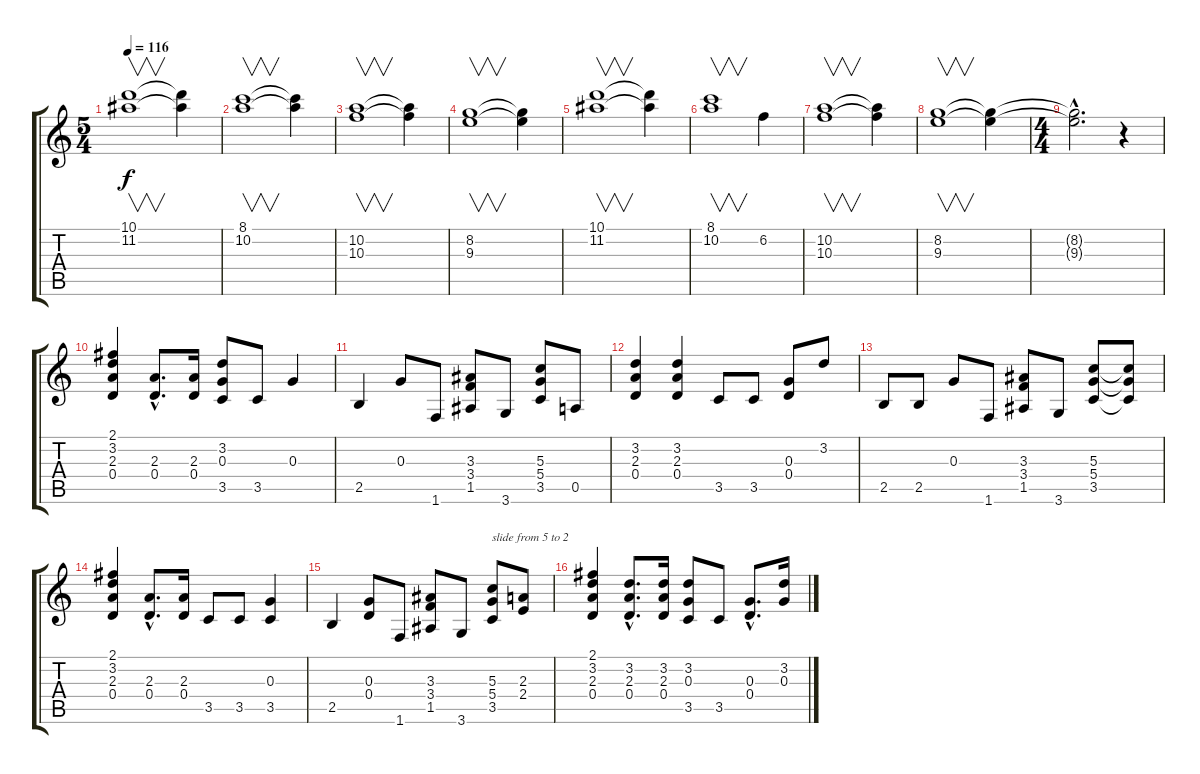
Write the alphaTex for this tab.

\track "" {instrument distortionguitar}
\staff {score tabs}
\tuning (E4 B3 G3 D3 A2 E2) {hide}
\ts (5 4)
\tempo 116
\clef g2
\ks c
(10.1 11.2).1{v dy f instrument distortionguitar} (10.1{t} 11.2{t}).4 |
(8.1 10.2).1{v} (8.1{t} 10.2{t}).4 |
(10.2 10.3).1{v} (10.2{t} 10.3{t}).4 |
(8.2 9.3).1{v} (8.2{t} 9.3{t}).4 |
(10.1 11.2).1{v} (10.1{t} 11.2{t}).4 |
(8.1 10.2).1{v} 6.2.4 |
(10.2 10.3).1{v} (10.2{t} 10.3{t}).4 |
(8.2 9.3).1{v} (8.2{t} 9.3{t}).4 |
\ts (4 4)
(8.2{hac t} 9.3{hac t}).2{d} r.4 |
(2.1 3.2 2.3 0.4).4 (2.3{hac} 0.4{hac}).8{d} (2.3 0.4).16 (3.2 0.3 3.5).8 3.5.8 0.3.4 |
2.5.4 0.3.8 1.6.8 (3.3 3.4 1.5).8 3.6.8 (5.3 5.4 3.5).8 0.5.8 |
(3.2 2.3 0.4).4 (3.2 2.3 0.4).4 3.5.8 3.5.8 (0.3 0.4).8 3.2.8 |
2.5.8 2.5.8 0.3.8 1.6.8 (3.3 3.4 1.5).8 3.6.8 (5.3 5.4 3.5).8 (5.3{t} 5.4{t} 3.5{t}).8 |
(2.1 3.2 2.3 0.4).4 (2.3{hac} 0.4{hac}).8{d} (2.3 0.4).16 3.5.8 3.5.8 (0.3 3.5).4 |
2.5.4 (0.3 0.4).8 1.6.8 (3.3 3.4 1.5).8 3.6.8 (5.3 5.4 3.5).8{txt "slide from 5 to 2"} (2.3 2.4).8 |
(2.1 3.2 2.3 0.4).4 (3.2{hac} 2.3{hac} 0.4{hac}).8{d} (3.2 2.3 0.4).16 (3.2 0.3 3.5).8 3.5.8 (0.3{hac} 0.4{hac}).8{d} (3.2 0.3).16
